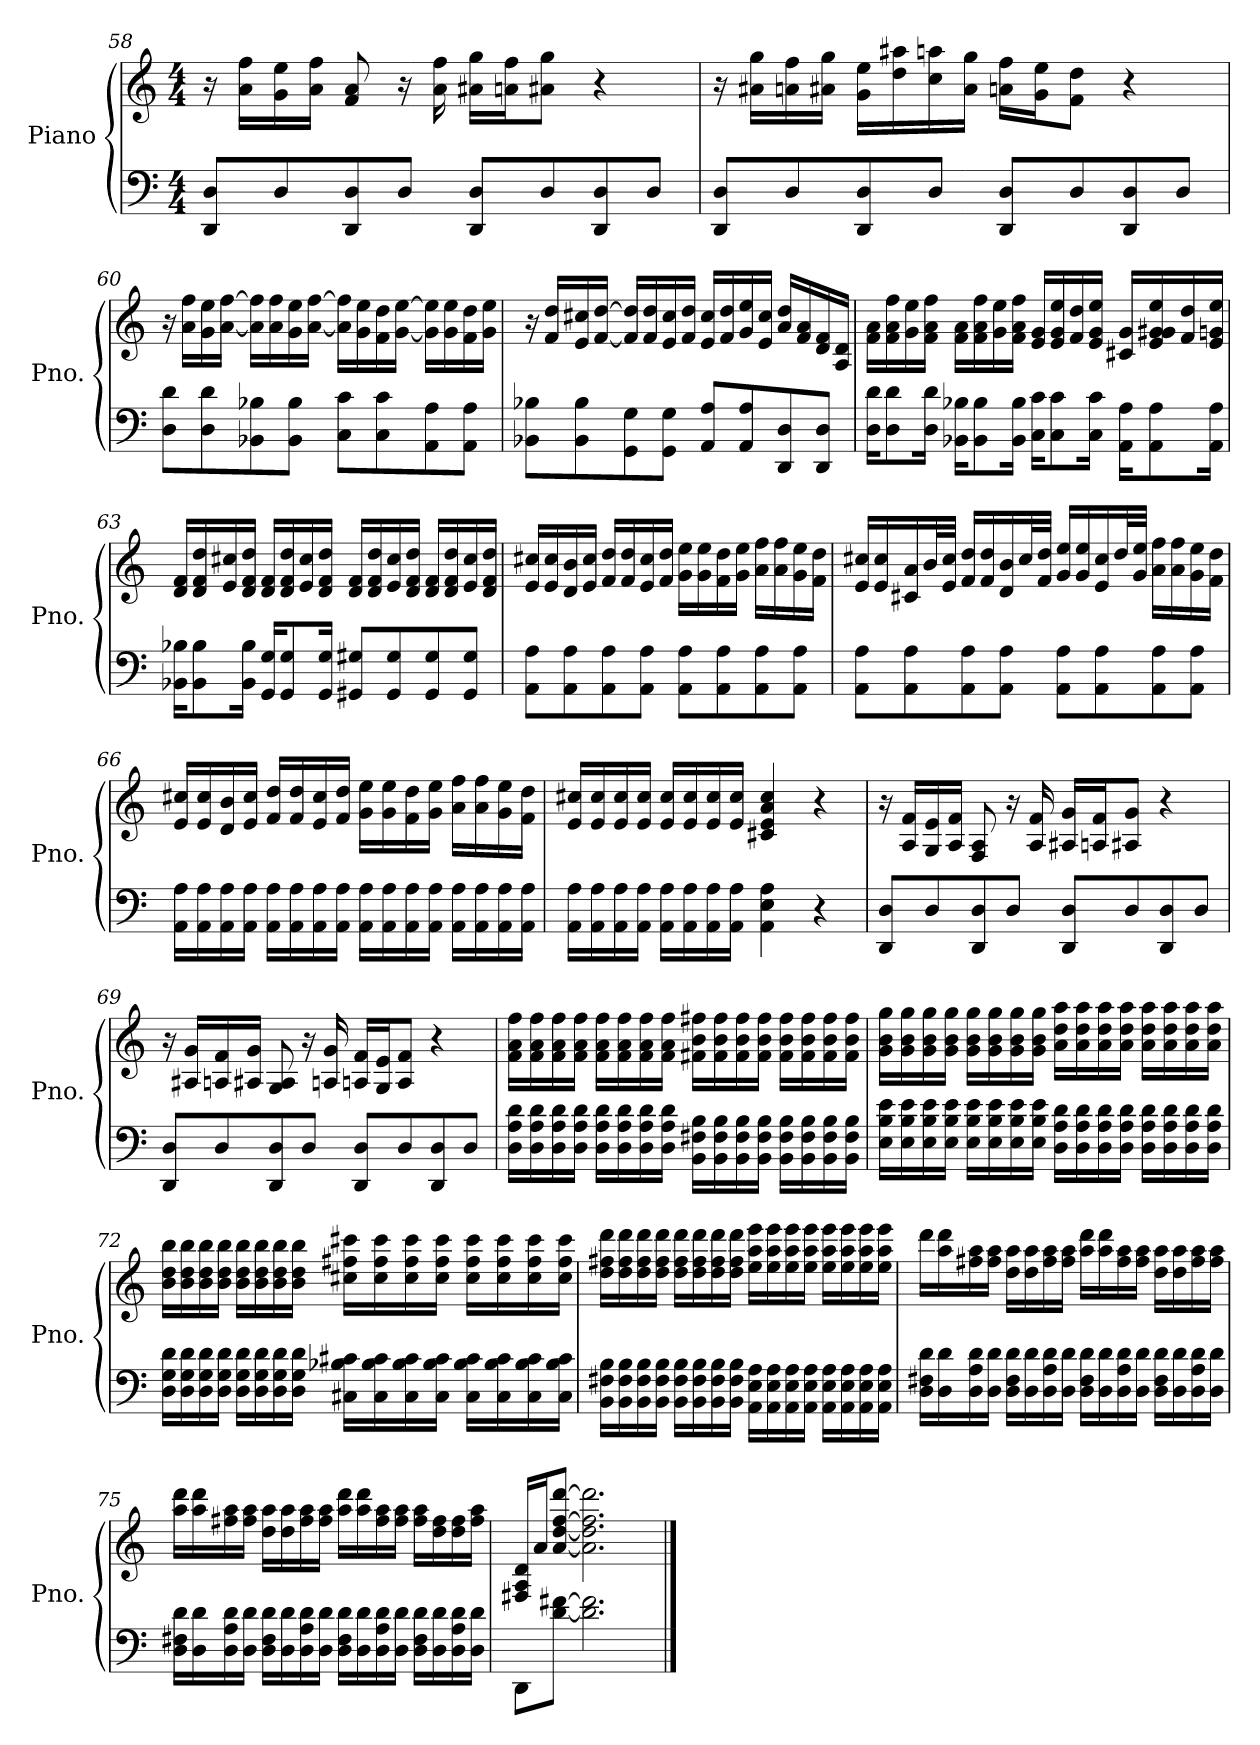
**kern	**kern
*part1	*part1
*staff2	*staff1
*I"Piano	*
*I'Pno.	*
*clefF4	*clefG2
*k[]	*k[]
*M4/4	*M4/4
=58	=58
8DD/ 8D/L	16r
.	16a\ 16ff\LL
8D/	16g\ 16ee\
.	16a\ 16ff\JJ
8DD/ 8D/	8f/ 8a/
8D/J	16r
.	16a\ 16ff\
8DD/ 8D/L	16a#X\ 16gg\LL
.	16an\ 16ff\J
8D/	8a#X\ 8gg\J
8DD/ 8D/	4r
8D/J	.
!!LO:LB:g=z
=59	=59
8DD/ 8D/L	16r
.	16a#X\ 16gg\LL
8D/	16an\ 16ff\
.	16a#X\ 16gg\JJ
8DD/ 8D/	16g\ 16ee\LL
.	16dd\ 16aa#X\
8D/J	16cc\ 16aan\
.	16a#\ 16gg\JJ
8DD/ 8D/L	16an\ 16ff\LL
.	16g\ 16ee\J
8D/	8f\ 8dd\J
8DD/ 8D/	4r
8D/J	.
=60	=60
8D\ 8d\L	16r
.	16a\ 16ff\LL
8D\ 8d\	16g\ 16ee\
.	[16a\ [16ff\JJ
8BB-X\ 8B-X\	16a\] 16ff\]LL
.	16a\ 16ff\
8BB-\ 8B-\J	16g\ 16ee\
.	[16a\ [16ff\JJ
8C\ 8c\L	16a\] 16ff\]LL
.	16g\ 16ee\
8C\ 8c\	16f\ 16dd\
.	[16g\ [16ee\JJ
8AA\ 8A\	16g\] 16ee\]LL
.	16g\ 16ee\
8AA\ 8A\J	16f\ 16dd\
.	16g\ 16ee\JJ
!!LO:LB:g=z
=61	=61
8BB-X\ 8B-X\L	16r
.	16f/ 16dd/LL
8BB-\ 8B-\	16e/ 16cc#X/
.	[16f/ [16dd/JJ
8GG\ 8G\	16f/] 16dd/]LL
.	16f/ 16dd/
8GG\ 8G\J	16e/ 16cc#/
.	16f/ 16dd/JJ
8AA/ 8A/L	16e/ 16cc#/LL
.	16f/ 16dd/
8AA/ 8A/	16g/ 16ee/
.	16e/ 16cc#/JJ
8DD/ 8D/	16a/ 16dd/LL
.	16f/ 16a/
8DD/ 8D/J	16d/ 16f/
.	16A/ 16d/JJ
=62	=62
16D\ 16d\KL	16f\ 16a\LL
8D\ 8d\	16f\ 16a\ 16ff\
.	16g\ 16ee\
16D\ 16d\Jk	16f\ 16a\ 16ff\JJ
16BB-X\ 16B-X\KL	16f\ 16a\LL
8BB-\ 8B-\	16f\ 16a\ 16ff\
.	16g\ 16ee\
16BB-\ 16B-\Jk	16f\ 16a\ 16ff\JJ
16C\ 16c\KL	16e/ 16g/LL
8C\ 8c\	16e/ 16g/ 16ee/
.	16f/ 16dd/
16C\ 16c\Jk	16e/ 16g/ 16ee/JJ
16AA\ 16A\KL	16c#X/ 16g/LL
8AA\ 8A\	16e/ 16g/ 16g#X/ 16ee/
.	16f/ 16dd/
16AA\ 16A\Jk	16e/ 16gn/ 16ee/JJ
!!LO:LB:g=z
=63	=63
16BB-X\ 16B-X\KL	16d/ 16f/LL
8BB-\ 8B-\	16d/ 16f/ 16dd/
.	16e/ 16cc#X/
16BB-\ 16B-\Jk	16d/ 16f/ 16dd/JJ
16GG/ 16G/KL	16d/ 16f/LL
8GG/ 8G/	16d/ 16f/ 16dd/
.	16e/ 16cc#/
16GG/ 16G/Jk	16d/ 16f/ 16dd/JJ
8GG#X/ 8G#X/L	16d/ 16f/LL
.	16d/ 16f/ 16dd/
8GG#/ 8G#/	16e/ 16cc#/
.	16d/ 16f/ 16dd/JJ
8GG#/ 8G#/	16d/ 16f/LL
.	16d/ 16f/ 16dd/
8GG#/ 8G#/J	16e/ 16cc#/
.	16d/ 16f/ 16dd/JJ
=64	=64
8AA\ 8A\L	16e/ 16cc#X/LL
.	16e/ 16cc#/
8AA\ 8A\	16d/ 16b/
.	16e/ 16cc#/JJ
8AA\ 8A\	16f/ 16dd/LL
.	16f/ 16dd/
8AA\ 8A\J	16e/ 16cc#/
.	16f/ 16dd/JJ
8AA\ 8A\L	16g\ 16ee\LL
.	16g\ 16ee\
8AA\ 8A\	16f\ 16dd\
.	16g\ 16ee\JJ
8AA\ 8A\	16a\ 16ff\LL
.	16a\ 16ff\
8AA\ 8A\J	16g\ 16ee\
.	16f\ 16dd\JJ
!!LO:LB:g=z
=65	=65
8AA\ 8A\L	16e/ 16cc#X/LL
.	16e/ 16cc#/
8AA\ 8A\	16c#X/ 16a/
.	32b/L
.	32e/ 32cc#/JJJ
8AA\ 8A\	16f/ 16dd/LL
.	16f/ 16dd/
8AA\ 8A\J	16d/ 16b/
.	32cc#/L
.	32f/ 32dd/JJJ
8AA\ 8A\L	16g/ 16ee/LL
.	16g/ 16ee/
8AA\ 8A\	16e/ 16cc#/
.	32dd/L
.	32g/ 32ee/JJJ
8AA\ 8A\	16a\ 16ff\LL
.	16a\ 16ff\
8AA\ 8A\J	16g\ 16ee\
.	16f\ 16dd\JJ
=66	=66
16AA\ 16A\LL	16e/ 16cc#X/LL
16AA\ 16A\	16e/ 16cc#/
16AA\ 16A\	16d/ 16b/
16AA\ 16A\JJ	16e/ 16cc#/JJ
16AA\ 16A\LL	16f/ 16dd/LL
16AA\ 16A\	16f/ 16dd/
16AA\ 16A\	16e/ 16cc#/
16AA\ 16A\JJ	16f/ 16dd/JJ
16AA\ 16A\LL	16g\ 16ee\LL
16AA\ 16A\	16g\ 16ee\
16AA\ 16A\	16f\ 16dd\
16AA\ 16A\JJ	16g\ 16ee\JJ
16AA\ 16A\LL	16a\ 16ff\LL
16AA\ 16A\	16a\ 16ff\
16AA\ 16A\	16g\ 16ee\
16AA\ 16A\JJ	16f\ 16dd\JJ
=67	=67
16AA\ 16A\LL	16e/ 16cc#X/LL
16AA\ 16A\	16e/ 16cc#/
16AA\ 16A\	16e/ 16cc#/
16AA\ 16A\JJ	16e/ 16cc#/JJ
16AA\ 16A\LL	16e/ 16cc#/LL
16AA\ 16A\	16e/ 16cc#/
16AA\ 16A\	16e/ 16cc#/
16AA\ 16A\JJ	16e/ 16cc#/JJ
4AA\ 4E\ 4A\	4c#X/ 4e/ 4a/ 4cc#/
4r	4r
!!LO:LB:g=z
=68	=68
8DD/ 8D/L	16r
.	16A/ 16f/LL
8D/	16G/ 16e/
.	16A/ 16f/JJ
8DD/ 8D/	8F/ 8A/
8D/J	16r
.	16A/ 16f/
8DD/ 8D/L	16A#X/ 16g/LL
.	16An/ 16f/J
8D/	8A#X/ 8g/J
8DD/ 8D/	4r
8D/J	.
=69	=69
8DD/ 8D/L	16r
.	16A#X/ 16g/LL
8D/	16An/ 16f/
.	16A#X/ 16g/JJ
8DD/ 8D/	8G/ 8A#/
8D/J	16r
.	16An/ 16g/
8DD/ 8D/L	16An/ 16f/LL
.	16G/ 16e/J
8D/	8A/ 8f/J
8DD/ 8D/	4r
8D/J	.
!!LO:PB:g=z
=70	=70
16D\ 16A\ 16d\LL	16f\ 16a\ 16ff\LL
16D\ 16A\ 16d\	16f\ 16a\ 16ff\
16D\ 16A\ 16d\	16f\ 16a\ 16ff\
16D\ 16A\ 16d\JJ	16f\ 16a\ 16ff\JJ
16D\ 16A\ 16d\LL	16f\ 16a\ 16ff\LL
16D\ 16A\ 16d\	16f\ 16a\ 16ff\
16D\ 16A\ 16d\	16f\ 16a\ 16ff\
16D\ 16A\ 16d\JJ	16f\ 16a\ 16ff\JJ
16BB\ 16F#X\ 16B\LL	16f#X\ 16b\ 16ff#X\LL
16BB\ 16F#\ 16B\	16f#\ 16b\ 16ff#\
16BB\ 16F#\ 16B\	16f#\ 16b\ 16ff#\
16BB\ 16F#\ 16B\JJ	16f#\ 16b\ 16ff#\JJ
16BB\ 16F#\ 16B\LL	16f#\ 16b\ 16ff#\LL
16BB\ 16F#\ 16B\	16f#\ 16b\ 16ff#\
16BB\ 16F#\ 16B\	16f#\ 16b\ 16ff#\
16BB\ 16F#\ 16B\JJ	16f#\ 16b\ 16ff#\JJ
=71	=71
16E\ 16B\ 16e\LL	16g\ 16b\ 16gg\LL
16E\ 16B\ 16e\	16g\ 16b\ 16gg\
16E\ 16B\ 16e\	16g\ 16b\ 16gg\
16E\ 16B\ 16e\JJ	16g\ 16b\ 16gg\JJ
16E\ 16B\ 16e\LL	16g\ 16b\ 16gg\LL
16E\ 16B\ 16e\	16g\ 16b\ 16gg\
16E\ 16B\ 16e\	16g\ 16b\ 16gg\
16E\ 16B\ 16e\JJ	16g\ 16b\ 16gg\JJ
16D\ 16A\ 16d\LL	16a\ 16dd\ 16aa\LL
16D\ 16A\ 16d\	16a\ 16dd\ 16aa\
16D\ 16A\ 16d\	16a\ 16dd\ 16aa\
16D\ 16A\ 16d\JJ	16a\ 16dd\ 16aa\JJ
16D\ 16A\ 16d\LL	16a\ 16dd\ 16aa\LL
16D\ 16A\ 16d\	16a\ 16dd\ 16aa\
16D\ 16A\ 16d\	16a\ 16dd\ 16aa\
16D\ 16A\ 16d\JJ	16a\ 16dd\ 16aa\JJ
!!LO:LB:g=z
=72	=72
16D\ 16G\ 16d\LL	16b\ 16dd\ 16bb\LL
16D\ 16G\ 16d\	16b\ 16dd\ 16bb\
16D\ 16G\ 16d\	16b\ 16dd\ 16bb\
16D\ 16G\ 16d\JJ	16b\ 16dd\ 16bb\JJ
16D\ 16G\ 16d\LL	16b\ 16dd\ 16bb\LL
16D\ 16G\ 16d\	16b\ 16dd\ 16bb\
16D\ 16G\ 16d\	16b\ 16dd\ 16bb\
16D\ 16G\ 16d\JJ	16b\ 16dd\ 16bb\JJ
16C#X\ 16B-X\ 16c#X\LL	16cc#X\ 16ff#X\ 16ccc#X\LL
16C#\ 16B-\ 16c#\	16cc#\ 16ff#\ 16ccc#\
16C#\ 16B-\ 16c#\	16cc#\ 16ff#\ 16ccc#\
16C#\ 16B-\ 16c#\JJ	16cc#\ 16ff#\ 16ccc#\JJ
16C#\ 16B-\ 16c#\LL	16cc#\ 16ff#\ 16ccc#\LL
16C#\ 16B-\ 16c#\	16cc#\ 16ff#\ 16ccc#\
16C#\ 16B-\ 16c#\	16cc#\ 16ff#\ 16ccc#\
16C#\ 16B-\ 16c#\JJ	16cc#\ 16ff#\ 16ccc#\JJ
!!LO:LB:g=z
=73	=73
16BB\ 16F#X\ 16B\LL	16dd\ 16ff#X\ 16ddd\LL
16BB\ 16F#\ 16B\	16dd\ 16ff#\ 16ddd\
16BB\ 16F#\ 16B\	16dd\ 16ff#\ 16ddd\
16BB\ 16F#\ 16B\JJ	16dd\ 16ff#\ 16ddd\JJ
16BB\ 16F#\ 16B\LL	16dd\ 16ff#\ 16ddd\LL
16BB\ 16F#\ 16B\	16dd\ 16ff#\ 16ddd\
16BB\ 16F#\ 16B\	16dd\ 16ff#\ 16ddd\
16BB\ 16F#\ 16B\JJ	16dd\ 16ff#\ 16ddd\JJ
16AA\ 16E\ 16A\LL	16ee\ 16aa\ 16eee\LL
16AA\ 16E\ 16A\	16ee\ 16aa\ 16eee\
16AA\ 16E\ 16A\	16ee\ 16aa\ 16eee\
16AA\ 16E\ 16A\JJ	16ee\ 16aa\ 16eee\JJ
16AA\ 16E\ 16A\LL	16ee\ 16aa\ 16eee\LL
16AA\ 16E\ 16A\	16ee\ 16aa\ 16eee\
16AA\ 16E\ 16A\	16ee\ 16aa\ 16eee\
16AA\ 16E\ 16A\JJ	16ee\ 16aa\ 16eee\JJ
=74	=74
16D\ 16F#X\ 16d\LL	16ddd\LL
16D\ 16d\	16aa\ 16ddd\
16D\ 16A\ 16d\	16ff#X\ 16aa\
16D\ 16d\JJ	16ff#\ 16aa\JJ
16D\ 16F#\ 16d\LL	16dd\ 16aa\LL
16D\ 16d\	16dd\ 16aa\
16D\ 16A\ 16d\	16ff#\ 16aa\
16D\ 16d\JJ	16ff#\ 16aa\JJ
16D\ 16F#\ 16d\LL	16aa\ 16ddd\LL
16D\ 16d\	16aa\ 16ddd\
16D\ 16A\ 16d\	16ff#\ 16aa\
16D\ 16d\JJ	16ff#\ 16aa\JJ
16D\ 16F#\ 16d\LL	16dd\ 16aa\LL
16D\ 16d\	16dd\ 16aa\
16D\ 16A\ 16d\	16ff#\ 16aa\
16D\ 16d\JJ	16ff#\ 16aa\JJ
!!LO:LB:g=z
=75	=75
16D\ 16F#X\ 16d\LL	16aa\ 16ddd\LL
16D\ 16d\	16aa\ 16ddd\
16D\ 16A\ 16d\	16ff#X\ 16aa\
16D\ 16d\JJ	16ff#\ 16aa\JJ
16D\ 16F#\ 16d\LL	16dd\ 16aa\LL
16D\ 16d\	16dd\ 16aa\
16D\ 16A\ 16d\	16ff#\ 16aa\
16D\ 16d\JJ	16ff#\ 16aa\JJ
16D\ 16F#\ 16d\LL	16aa\ 16ddd\LL
16D\ 16d\	16aa\ 16ddd\
16D\ 16A\ 16d\	16ff#\ 16aa\
16D\ 16d\JJ	16ff#\ 16aa\JJ
16D\ 16F#\ 16d\LL	16ff#\ 16aa\LL
16D\ 16d\	16dd\ 16ff#\
16D\ 16A\ 16d\	16dd\ 16ff#\
16D\ 16d\JJ	16ff#\ 16aa\JJ
=76	=76
8DD\L	16F#X/ 16A/ 16d/LL
.	16a/J
[8d\ [8f#X\J	[8a/ [8dd/ [8ff/ [8ddd/J
2.d\] 2.f#\]	2.a\] 2.dd\] 2.ff\] 2.ddd\]
==	==
*-	*-
